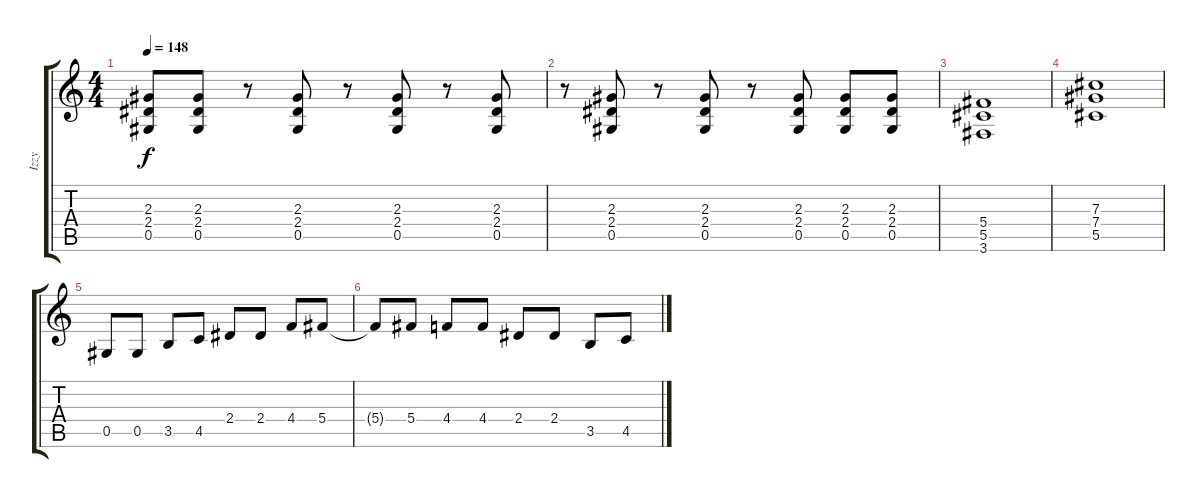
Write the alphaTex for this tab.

\track ("Izzy" "Izzy") {instrument distortionguitar}
\staff {score tabs}
\tuning (Eb4 Bb3 Gb3 Db3 Ab2 Eb2) {hide}
\ts (4 4)
\tempo 148
\clef g2
\ks c
(2.3 2.4 0.5).8{dy f} (2.3 2.4 0.5).8 r.8 (2.3 2.4 0.5).8 r.8 (2.3 2.4 0.5).8 r.8 (2.3 2.4 0.5).8 |
r.8 (2.3 2.4 0.5).8 r.8 (2.3 2.4 0.5).8 r.8 (2.3 2.4 0.5).8 (2.3 2.4 0.5).8 (2.3 2.4 0.5).8 |
(5.4 5.5 3.6).1 |
(7.3 7.4 5.5).1 |
0.5.8 0.5.8 3.5.8 4.5.8 2.4.8 2.4.8 4.4.8 5.4.8 |
5.4{t}.8 5.4.8 4.4.8 4.4.8 2.4.8 2.4.8 3.5.8 4.5.8
